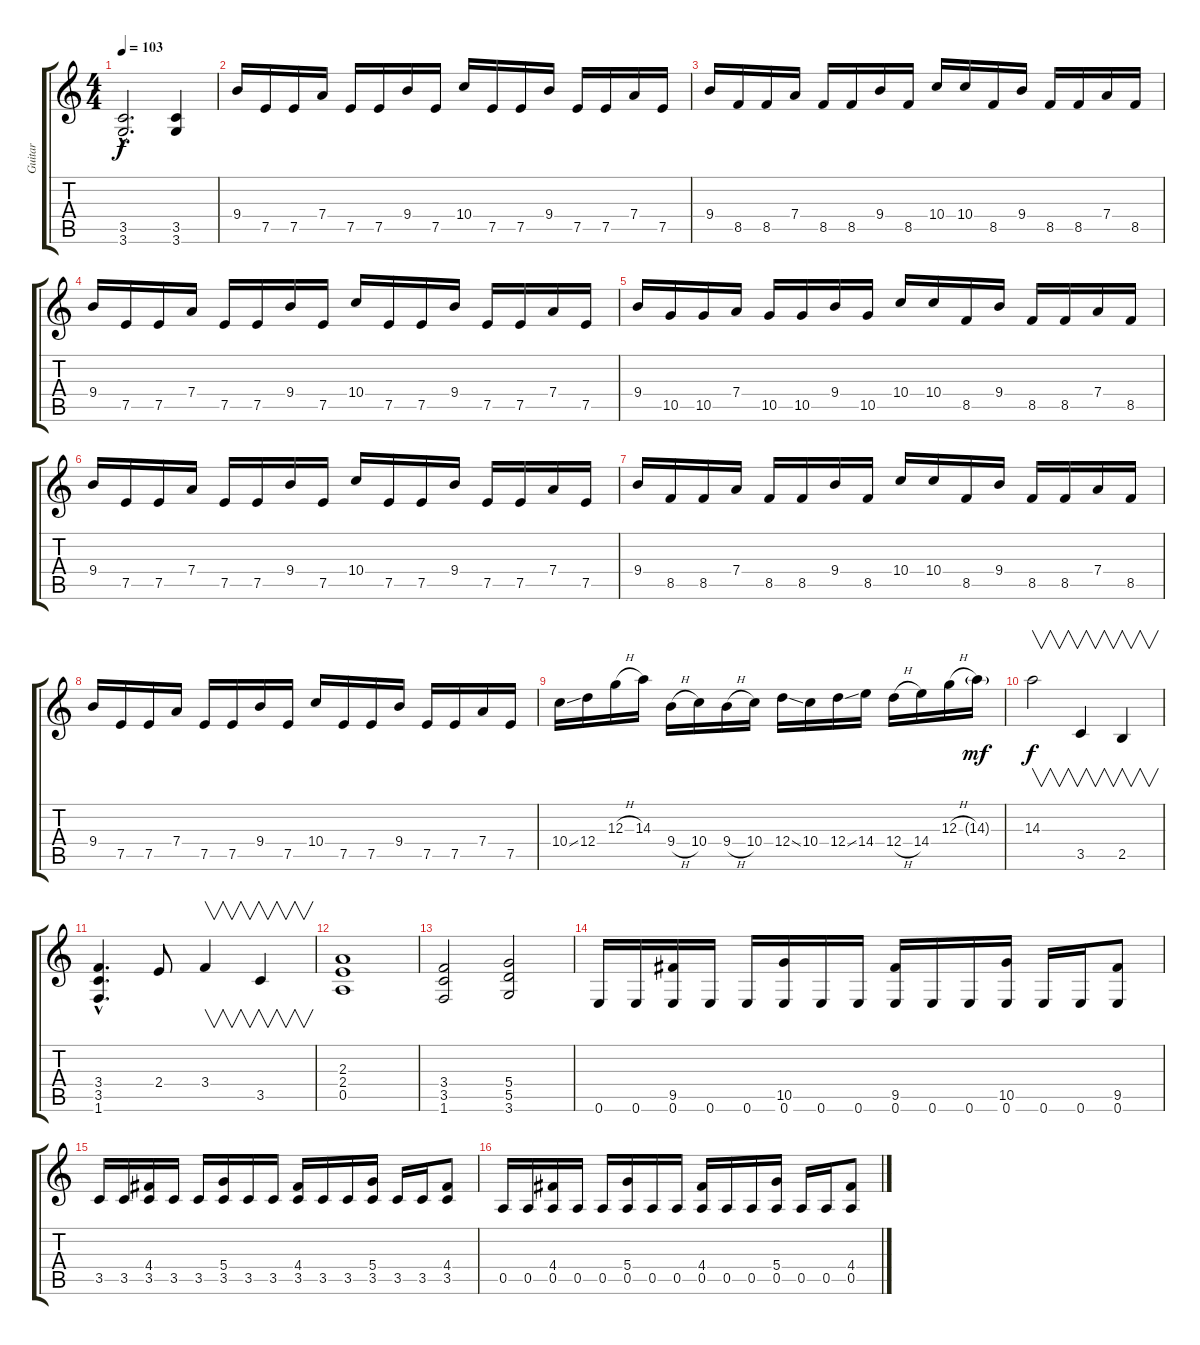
\track ("Guitar" "Guitar") {instrument overdrivenguitar}
\staff {score tabs}
\tuning (E4 B3 G3 D3 A2 E2) {hide}
\ts (4 4)
\tempo 103
\clef g2
\ks c
(3.5{hac} 3.6{hac}).2{d dy f} (3.5 3.6).4 |
9.4.16{volume 11 balance 8} 7.5.16 7.5.16 7.4.16 7.5.16 7.5.16 9.4.16 7.5.16 10.4.16 7.5.16 7.5.16 9.4.16 7.5.16 7.5.16 7.4.16 7.5.16 |
9.4.16 8.5.16 8.5.16 7.4.16 8.5.16 8.5.16 9.4.16 8.5.16 10.4.16 10.4.16 8.5.16 9.4.16 8.5.16 8.5.16 7.4.16 8.5.16 |
9.4.16 7.5.16 7.5.16 7.4.16 7.5.16 7.5.16 9.4.16 7.5.16 10.4.16 7.5.16 7.5.16 9.4.16 7.5.16 7.5.16 7.4.16 7.5.16 |
9.4.16 10.5.16 10.5.16 7.4.16 10.5.16 10.5.16 9.4.16 10.5.16 10.4.16 10.4.16 8.5.16 9.4.16 8.5.16 8.5.16 7.4.16 8.5.16 |
9.4.16 7.5.16 7.5.16 7.4.16 7.5.16 7.5.16 9.4.16 7.5.16 10.4.16 7.5.16 7.5.16 9.4.16 7.5.16 7.5.16 7.4.16 7.5.16 |
9.4.16 8.5.16 8.5.16 7.4.16 8.5.16 8.5.16 9.4.16 8.5.16 10.4.16 10.4.16 8.5.16 9.4.16 8.5.16 8.5.16 7.4.16 8.5.16 |
9.4.16 7.5.16 7.5.16 7.4.16 7.5.16 7.5.16 9.4.16 7.5.16 10.4.16 7.5.16 7.5.16 9.4.16 7.5.16 7.5.16 7.4.16 7.5.16 |
10.4{ss}.16{volume 14} 12.4.16 12.3{h}.16 14.3.16 9.4{h}.16 10.4.16 9.4{h}.16 10.4.16 12.4{ss}.16 10.4.16 12.4{ss}.16 14.4.16 12.4{h}.16 14.4.16 12.3{h}.16 14.3{g}.16{dy mf} |
14.3.2{v dy f} 3.5.4{v volume 13 instrument distortionguitar} 2.5.4{v} |
(3.4{hac} 3.5{hac} 1.6{hac}).4{d} 2.4.8 3.4.4{v} 3.5.4{v} |
(2.3 2.4 0.5).1{balance 8} |
(3.4 3.5 1.6).2 (5.4 5.5 3.6).2 |
0.6.16{balance 16} 0.6.16 (9.5 0.6).16 0.6.16 0.6.16 (10.5 0.6).16 0.6.16 0.6.16 (9.5 0.6).16 0.6.16 0.6.16 (10.5 0.6).16 0.6.16 0.6.16 (9.5 0.6).8 |
3.5.16 3.5.16 (4.4 3.5).16 3.5.16 3.5.16 (5.4 3.5).16 3.5.16 3.5.16 (4.4 3.5).16 3.5.16 3.5.16 (5.4 3.5).16 3.5.16 3.5.16 (4.4 3.5).8 |
0.5.16 0.5.16 (4.4 0.5).16 0.5.16 0.5.16 (5.4 0.5).16 0.5.16 0.5.16 (4.4 0.5).16 0.5.16 0.5.16 (5.4 0.5).16 0.5.16 0.5.16 (4.4 0.5).8
